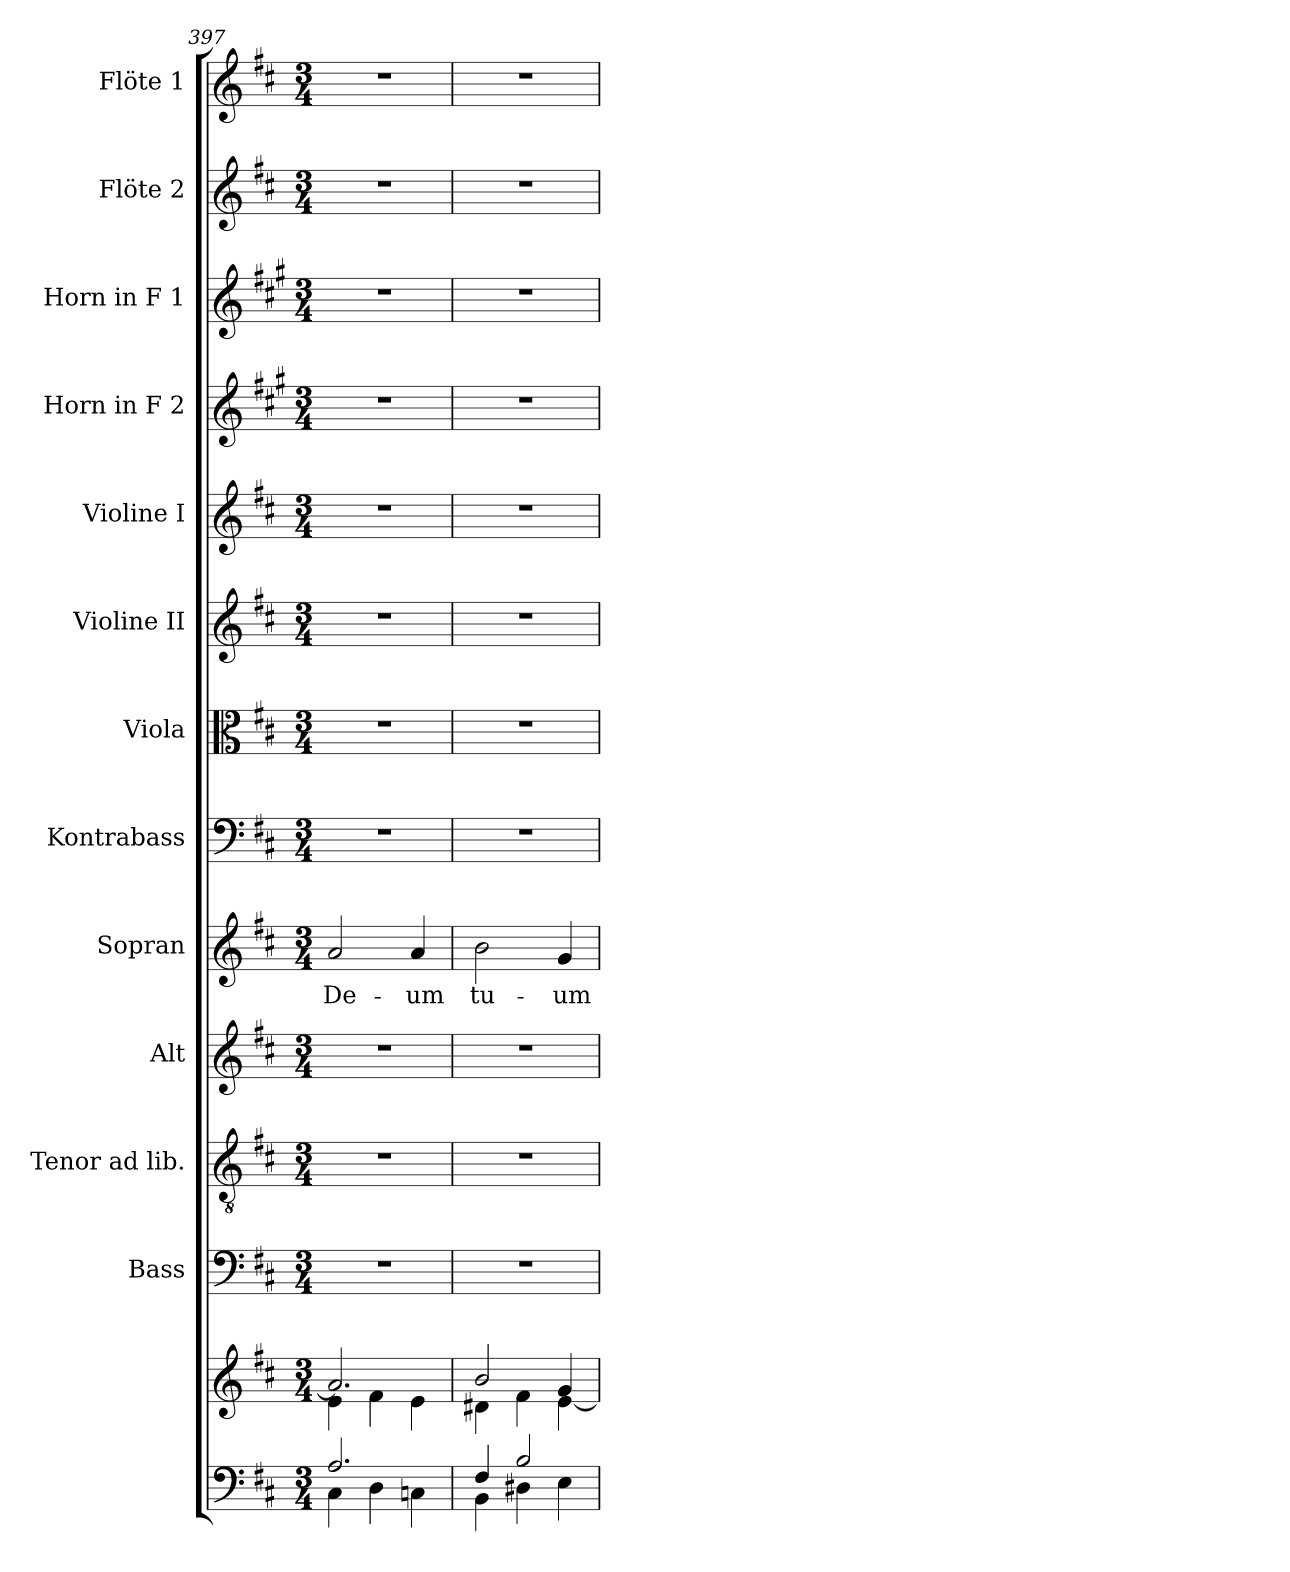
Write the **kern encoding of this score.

**kern	**kern	**kern	**kern	**kern	**kern	**text	**kern	**kern	**kern	**kern	**kern	**kern	**kern	**kern
*part13	*part13	*part12	*part11	*part10	*part9	*part9	*part8	*part7	*part6	*part5	*part4	*part3	*part2	*part1
*staff14	*staff13	*staff12	*staff11	*staff10	*staff9	*staff9	*staff8	*staff7	*staff6	*staff5	*staff4	*staff3	*staff2	*staff1
*	*	*I"Bass	*I"Tenor ad lib.	*I"Alt	*I"Sopran	*	*I"Kontrabass	*I"Viola	*I"Violine II	*I"Violine I	*I"Horn in F 2	*I"Horn in F 1	*I"Flöte 2	*I"Flöte 1
*	*	*I'B.	*I'T.	*I'A.	*I'S.	*	*I'Kb.	*I'Vla.	*I'Vl. II	*I'Vl. I	*	*	*I'Fl. 2	*I'Fl. 1
*clefF4	*clefG2	*clefF4	*clefGv2	*clefG2	*clefG2	*	*clefF4	*clefC3	*clefG2	*clefG2	*clefG2	*clefG2	*clefG2	*clefG2
*	*	*	*	*	*	*	*ITrd7c12	*	*	*	*ITrd4c7	*ITrd4c7	*	*
*k[f#c#]	*k[f#c#]	*k[f#c#]	*k[f#c#]	*k[f#c#]	*k[f#c#]	*	*k[f#c#]	*k[f#c#]	*k[f#c#]	*k[f#c#]	*k[f#c#]	*k[f#c#]	*k[f#c#]	*k[f#c#]
*D:	*D:	*D:	*D:	*D:	*D:	*	*D:	*D:	*D:	*D:	*D:	*D:	*D:	*D:
*M3/4	*M3/4	*M3/4	*M3/4	*M3/4	*M3/4	*	*M3/4	*M3/4	*M3/4	*M3/4	*M3/4	*M3/4	*M3/4	*M3/4
=397	=397	=397	=397	=397	=397	=397	=397	=397	=397	=397	=397	=397	=397	=397
*^	*^	*	*	*	*	*	*	*	*	*	*	*	*	*
!	!	!	!	!	!	!	!	!LO:LY:b	!	!	!	!	!	!	!	!
2.A/	4C#\	2.a/]	4e\	2.r	2.r	2.r	2a/	De-	2.r	2.r	2.r	2.r	2.r	2.r	2.r	2.r
.	4D\	.	4f#\	.	.	.	.	.	.	.	.	.	.	.	.	.
!	!	!	!	!	!	!	!	!LO:LY:b	!	!	!	!	!	!	!	!
.	4Cn\	.	4e\	.	.	.	4a/	-um	.	.	.	.	.	.	.	.
=398	=398	=398	=398	=398	=398	=398	=398	=398	=398	=398	=398	=398	=398	=398	=398	=398
!	!	!	!	!	!	!	!	!LO:LY:b	!	!	!	!	!	!	!	!
4F#/	4BB\	2b/	4d#X\	2.r	2.r	2.r	2b\	tu-	2.r	2.r	2.r	2.r	2.r	2.r	2.r	2.r
2B/	4D#X\	.	4f#\	.	.	.	.	.	.	.	.	.	.	.	.	.
!	!	!	!	!	!	!	!	!LO:LY:b	!	!	!	!	!	!	!	!
.	4E\	4g/	[<4e\	.	.	.	4g/	-um	.	.	.	.	.	.	.	.
*v	*v	*	*	*	*	*	*	*	*	*	*	*	*	*	*	*
*	*v	*v	*	*	*	*	*	*	*	*	*	*	*	*	*
=	=	=	=	=	=	=	=	=	=	=	=	=	=	=
*-	*-	*-	*-	*-	*-	*-	*-	*-	*-	*-	*-	*-	*-	*-
